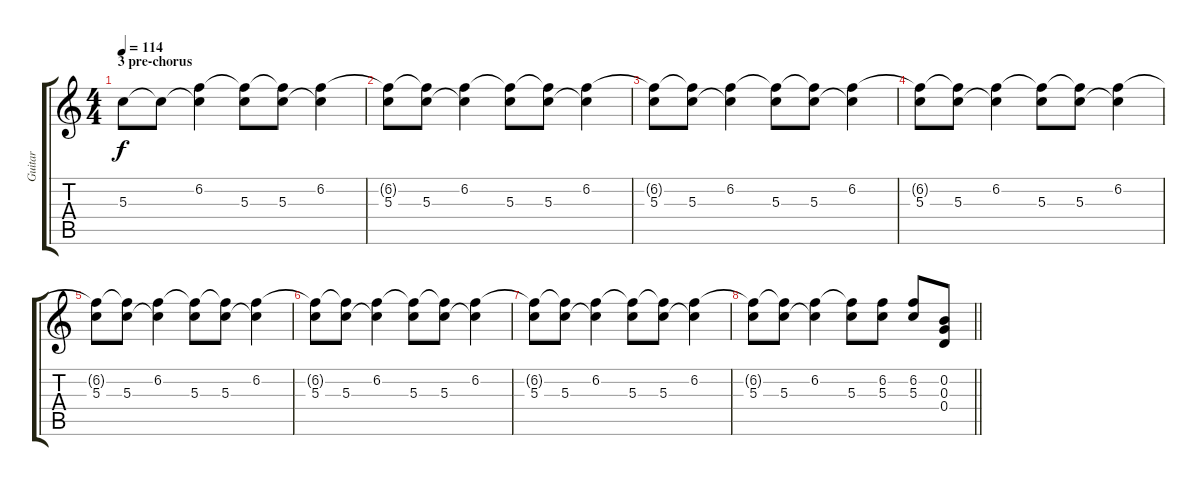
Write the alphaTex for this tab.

\track ("Guitar" "Guitar") {instrument electricguitarclean}
\staff {score tabs}
\tuning (E4 B3 G3 D3 A2 E2) {hide}
\ts (4 4)
\section ("" "3 pre-chorus")
\tempo 114
\clef g2
\ks c
5.3.8{dy f} 5.3{t}.8 (6.2 5.3{t}).4 (6.2{t} 5.3).8 (6.2{t} 5.3).8 (6.2 5.3{t}).4 |
(6.2{t} 5.3).8 (6.2{t} 5.3).8 (6.2 5.3{t}).4 (6.2{t} 5.3).8 (6.2{t} 5.3).8 (6.2 5.3{t}).4 |
(6.2{t} 5.3).8 (6.2{t} 5.3).8 (6.2 5.3{t}).4 (6.2{t} 5.3).8 (6.2{t} 5.3).8 (6.2 5.3{t}).4 |
(6.2{t} 5.3).8 (6.2{t} 5.3).8 (6.2 5.3{t}).4 (6.2{t} 5.3).8 (6.2{t} 5.3).8 (6.2 5.3{t}).4 |
(6.2{t} 5.3).8 (6.2{t} 5.3).8 (6.2 5.3{t}).4 (6.2{t} 5.3).8 (6.2{t} 5.3).8 (6.2 5.3{t}).4 |
(6.2{t} 5.3).8 (6.2{t} 5.3).8 (6.2 5.3{t}).4 (6.2{t} 5.3).8 (6.2{t} 5.3).8 (6.2 5.3{t}).4 |
(6.2{t} 5.3).8 (6.2{t} 5.3).8 (6.2 5.3{t}).4 (6.2{t} 5.3).8 (6.2{t} 5.3).8 (6.2 5.3{t}).4 |
\barLineRight lightlight
(6.2{t} 5.3).8 (6.2{t} 5.3).8 (6.2 5.3{t}).4 (6.2{t} 5.3).8 (6.2 5.3).8 (6.2 5.3).8 (0.2 0.3 0.4).8
